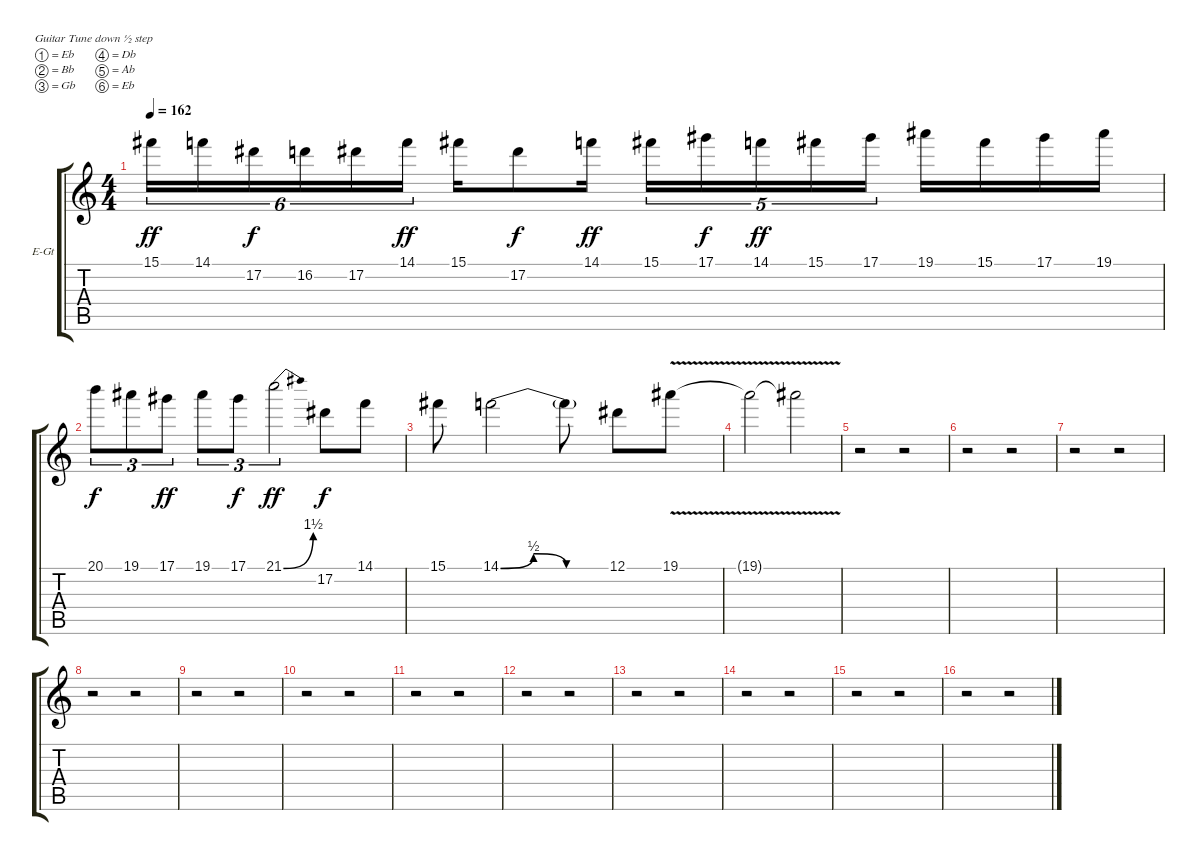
\bracketExtendMode groupsimilarinstruments
\firstSystemTrackNameOrientation horizontal
\otherSystemsTrackNameOrientation horizontal
\track ("Lead stick" "E-Gt") {instrument overdrivenguitar}
\staff {score tabs}
\tuning (Eb4 Bb3 Gb3 Db3 Ab2 Eb2)
\ts (4 4)
\tempo 162
\clef g2
\ks c
15.1.16{tu (6 4) dy ff} 14.1.16{tu (6 4)} 17.2.16{tu (6 4) dy f} 16.2.16{tu (6 4)} 17.2.16{tu (6 4)} 14.1.16{tu (6 4) dy ff} 15.1.16 17.2.8{dy f} 14.1.16{dy ff} 15.1.16{tu (5 4)} 17.1.16{tu (5 4) dy f} 14.1.16{tu (5 4) dy ff} 15.1.16{tu (5 4)} 17.1.16{tu (5 4)} 19.1.16 15.1.16 17.1.16 19.1.16 |
20.1.8{tu (3 2) dy f} 19.1.8{tu (3 2)} 17.1.8{tu (3 2) dy ff} 19.1.8{tu (3 2)} 17.1.8{tu (3 2) dy f} 21.1{be (bend 0 0 60 6)}.2{tu (3 2) dy ff} 17.2.8{dy f} 14.1.8 |
15.1.8 14.1{be (bendrelease 0 0 30 2 30 2 60 0)}.2 14.1{be (hold 0 0 60 0) t}.8 12.1.8 19.1{v}.8 |
19.1{v t}.2 19.1{v t}.2 |
r.2 r.2 |
r.2 r.2 |
r.2 r.2 |
r.2 r.2 |
r.2 r.2 |
r.2 r.2 |
r.2 r.2 |
r.2 r.2 |
r.2 r.2 |
r.2 r.2 |
r.2 r.2 |
r.2 r.2
